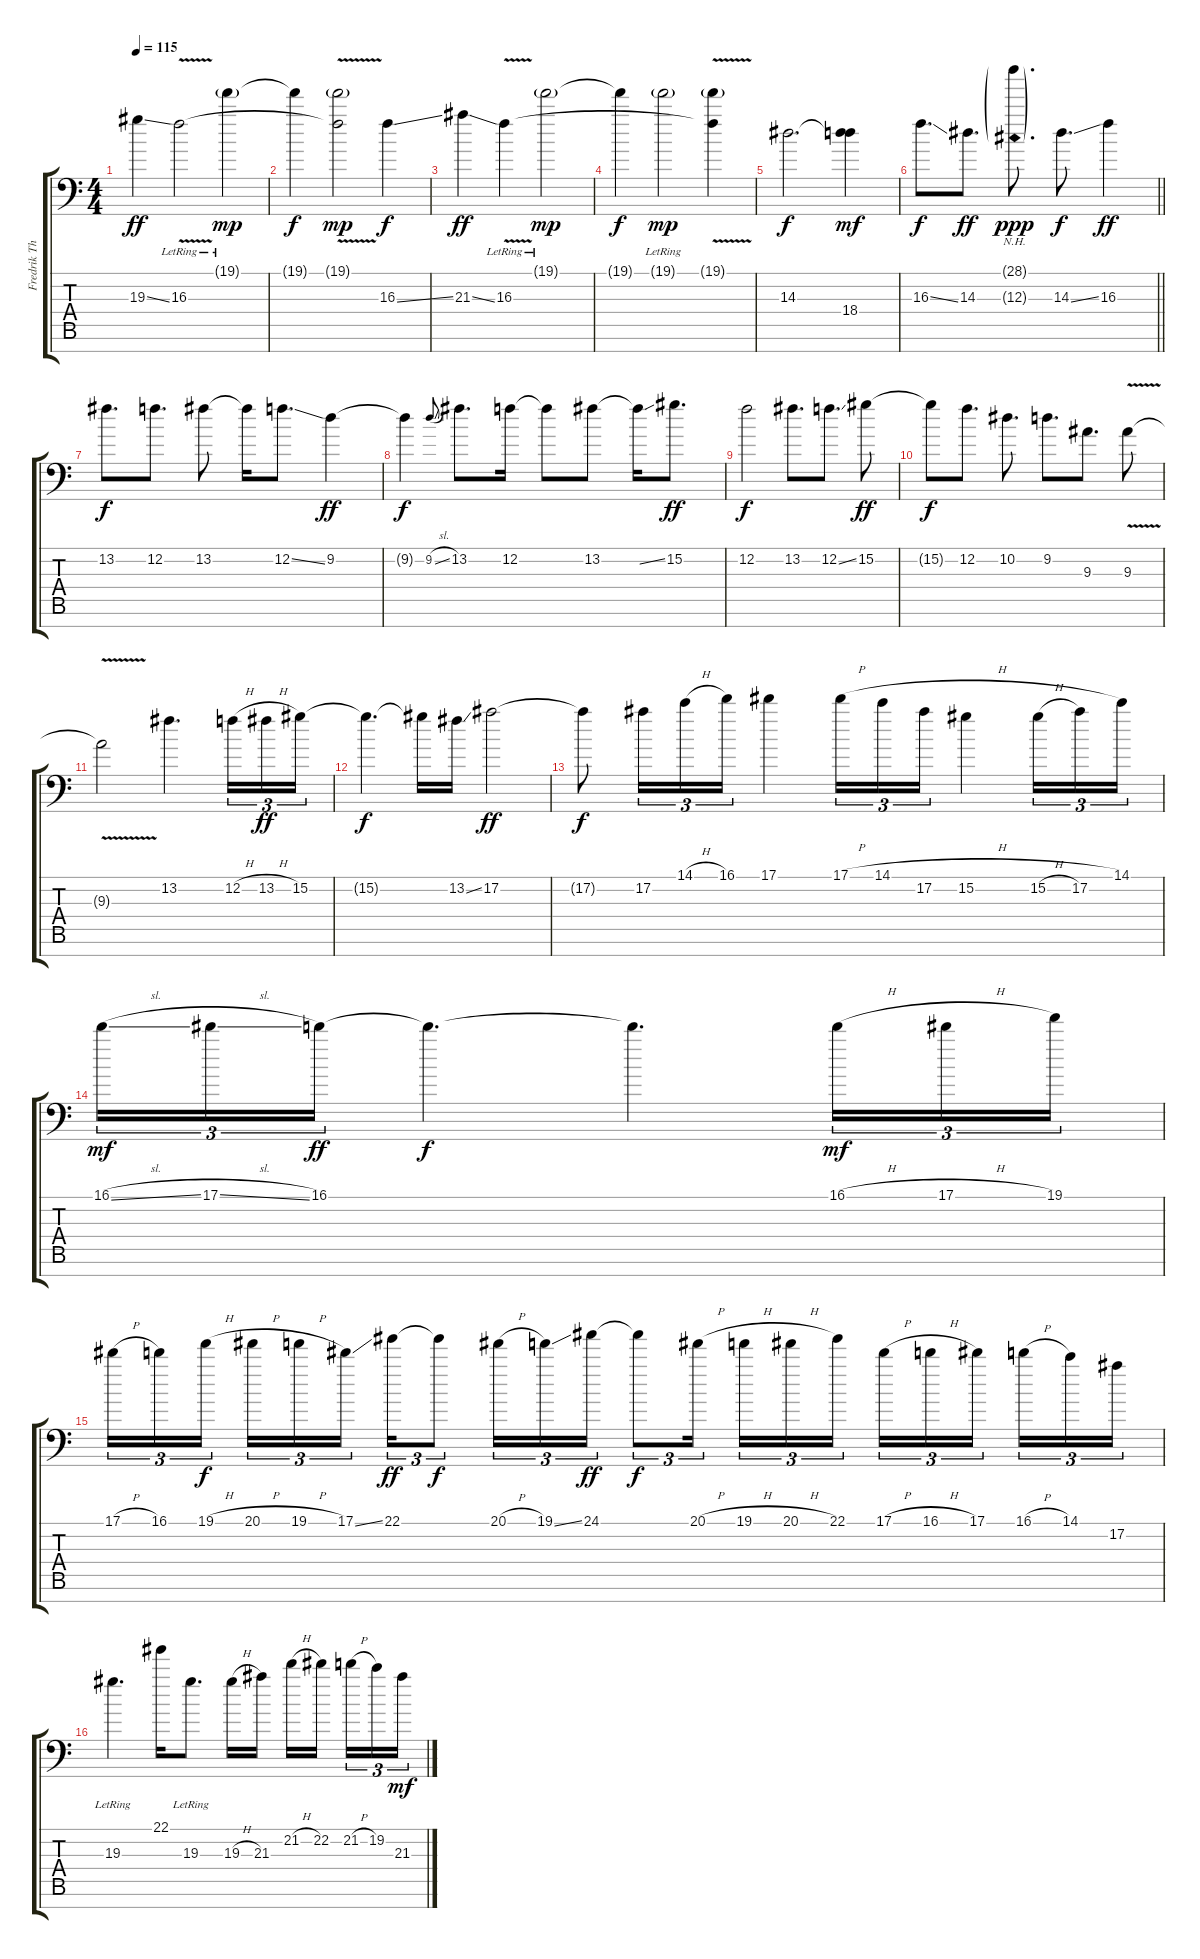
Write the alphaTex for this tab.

\track ("Fredrik Thodendal (Solo/Atmospheric)" "Fredrik Th") {instrument overdrivenguitar}
\staff {score tabs}
\tuning (Bb3 F3 Db3 Ab2 Eb2 Bb1 F1) {hide}
\ts (4 4)
\tempo 115
\clef f4
\ks c
19.3{ss}.4{dy ff} 16.3{v lr}.2 19.1{g lr}.4{dy mp} |
19.1{t}.4{dy f} (19.1{g} 16.3{t}).2{dy mp} 16.3{ss}.4{dy f} |
21.3{ss}.4{dy ff} 16.3{v lr}.4 19.1{g lr}.2{dy mp} |
19.1{t}.4{dy f} 19.1{g lr}.2{dy mp} (19.1{g} 16.3{t}).4 |
14.3.2{d dy f} (14.3{t} 18.4).4{dy mf} |
\barLineRight lightlight
16.3{ss}.8{d dy f} 14.3.8{d dy ff} (28.1{g} 13.3{nh g}).8{d dy ppp} 14.3{ss}.8{d dy f} 16.3.4{dy ff} |
13.2.8{d dy f} 12.2.8{d} 13.2.8 13.2{t}.16 12.2{ss}.8{d} 9.2.4{dy ff} |
9.2{t}.4{dy f} 9.2{sl}.8{gr onbeat} 13.2.8{d} 12.2.16 12.2{t}.8 13.2.8 13.2{ss t}.16 15.2.8{d dy ff} |
12.2.2{dy f} 13.2.8{d} 12.2{ss}.8{d} 15.2.8{dy ff} |
15.2{t}.8{dy f} 12.2.8{d} 10.2.8{d} 9.2.8{d} 9.3.8{d} 9.3{v}.8 |
9.3{t}.2 13.2.4{d} 12.2{h}.16{tu (3 2)} 13.2{h}.16{tu (3 2) dy ff} 15.2.16{tu (3 2)} |
15.2{t}.4{d dy f} 15.2{t}.16 13.2{ss}.16 17.2.2{dy ff} |
17.2{t}.8{dy f} 17.2.16{tu (3 2)} 14.1{h}.16{tu (3 2)} 16.1.16{tu (3 2)} 17.1.4 17.1{h}.16{tu (3 2)} 14.1{h}.16{tu (3 2)} 17.2.16{tu (3 2)} 15.2.4 15.2{h}.16{tu (3 2)} 17.2.16{tu (3 2)} 14.1.16{tu (3 2)} |
16.1{sl}.16{tu (3 2) dy mf} 17.1{sl}.16{tu (3 2)} 16.1.16{tu (3 2) dy ff} 16.1{t}.4{d dy f} 16.1{t}.4{d} 16.1{h}.16{tu (3 2) dy mf} 17.1{h}.16{tu (3 2)} 19.1.16{tu (3 2)} |
17.1{h}.16{tu (3 2)} 16.1.16{tu (3 2)} 19.1{h}.16{tu (3 2) dy f beam splitsecondary} 20.1{h}.16{tu (3 2)} 19.1{h}.16{tu (3 2)} 17.1{ss}.16{tu (3 2)} 22.1.16{tu (3 2) dy ff} 22.1{t}.8{tu (3 2) dy f} 20.1{h}.16{tu (3 2)} 19.1{ss}.16{tu (3 2)} 24.1.16{tu (3 2) dy ff} 24.1{t}.8{tu (3 2) dy f} 20.1{h}.16{tu (3 2) beam splitsecondary} 19.1{h}.16{tu (3 2)} 20.1{h}.16{tu (3 2)} 22.1.16{tu (3 2)} 17.1{h}.16{tu (3 2)} 16.1{h}.16{tu (3 2)} 17.1.16{tu (3 2) beam splitsecondary} 16.1{h}.16{tu (3 2)} 14.1.16{tu (3 2)} 17.2.16{tu (3 2)} |
19.3{lr}.4{d} 22.1.16 19.3{lr}.8{d} 19.3{h}.16 21.3.16 21.2{h}.16 22.2.16{beam splitsecondary} 21.2{h}.16{tu (3 2)} 19.2.16{tu (3 2)} 21.3.16{tu (3 2) dy mf}
